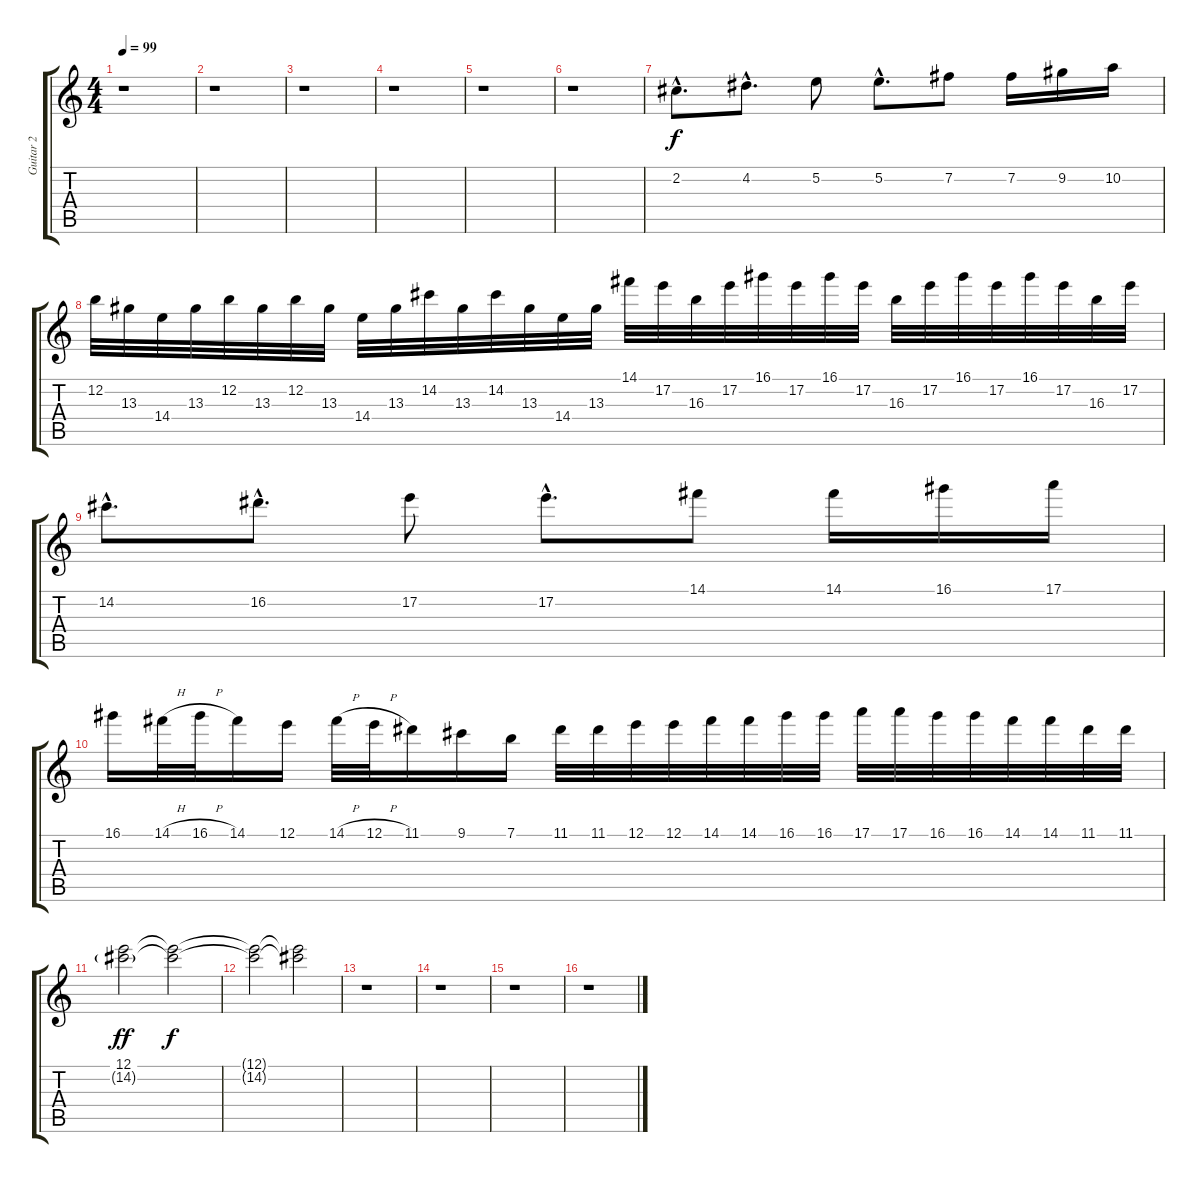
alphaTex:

\track ("Guitar 2" "Guitar 2") {instrument distortionguitar}
\staff {score tabs}
\tuning (E4 B3 G3 D3 A2 E2) {hide}
\ts (4 4)
\tempo 99
\clef g2
\ks c
r.1{dy p} |
r.1 |
r.1 |
r.1 |
r.1 |
r.1 |
\section ("" "")
2.2{hac}.8{d dy f balance 12 instrument overdrivenguitar} 4.2{hac}.8{d} 5.2.8 5.2{hac}.8{d} 7.2.8 7.2.16 9.2.16 10.2.16 |
12.2.32 13.3.32 14.4.32 13.3.32 12.2.32 13.3.32 12.2.32 13.3.32 14.4.32 13.3.32 14.2.32 13.3.32 14.2.32 13.3.32 14.4.32 13.3.32 14.1.32 17.2.32 16.3.32 17.2.32 16.1.32 17.2.32 16.1.32 17.2.32 16.3.32 17.2.32 16.1.32 17.2.32 16.1.32 17.2.32 16.3.32 17.2.32 |
14.2{hac}.8{d} 16.2{hac}.8{d} 17.2.8 17.2{hac}.8{d} 14.1.8 14.1.16 16.1.16 17.1.16 |
16.1.16 14.1{h}.32 16.1{h}.32 14.1.16 12.1.16 14.1{h}.32 12.1{h}.32 11.1.16 9.1.16 7.1.16 11.1.32 11.1.32 12.1.32 12.1.32 14.1.32 14.1.32 16.1.32 16.1.32 17.1.32 17.1.32 16.1.32 16.1.32 14.1.32 14.1.32 11.1.32 11.1.32 |
\section ("" "")
(12.1 14.2{g}).2{dy ff volume 0 balance 8} (12.1{t} 14.2{t}).2{dy f} |
(12.1{t} 14.2{t}).2 (12.1{t} 14.2{t}).2 |
r.1{volume 13 balance 12} |
r.1 |
r.1 |
r.1
